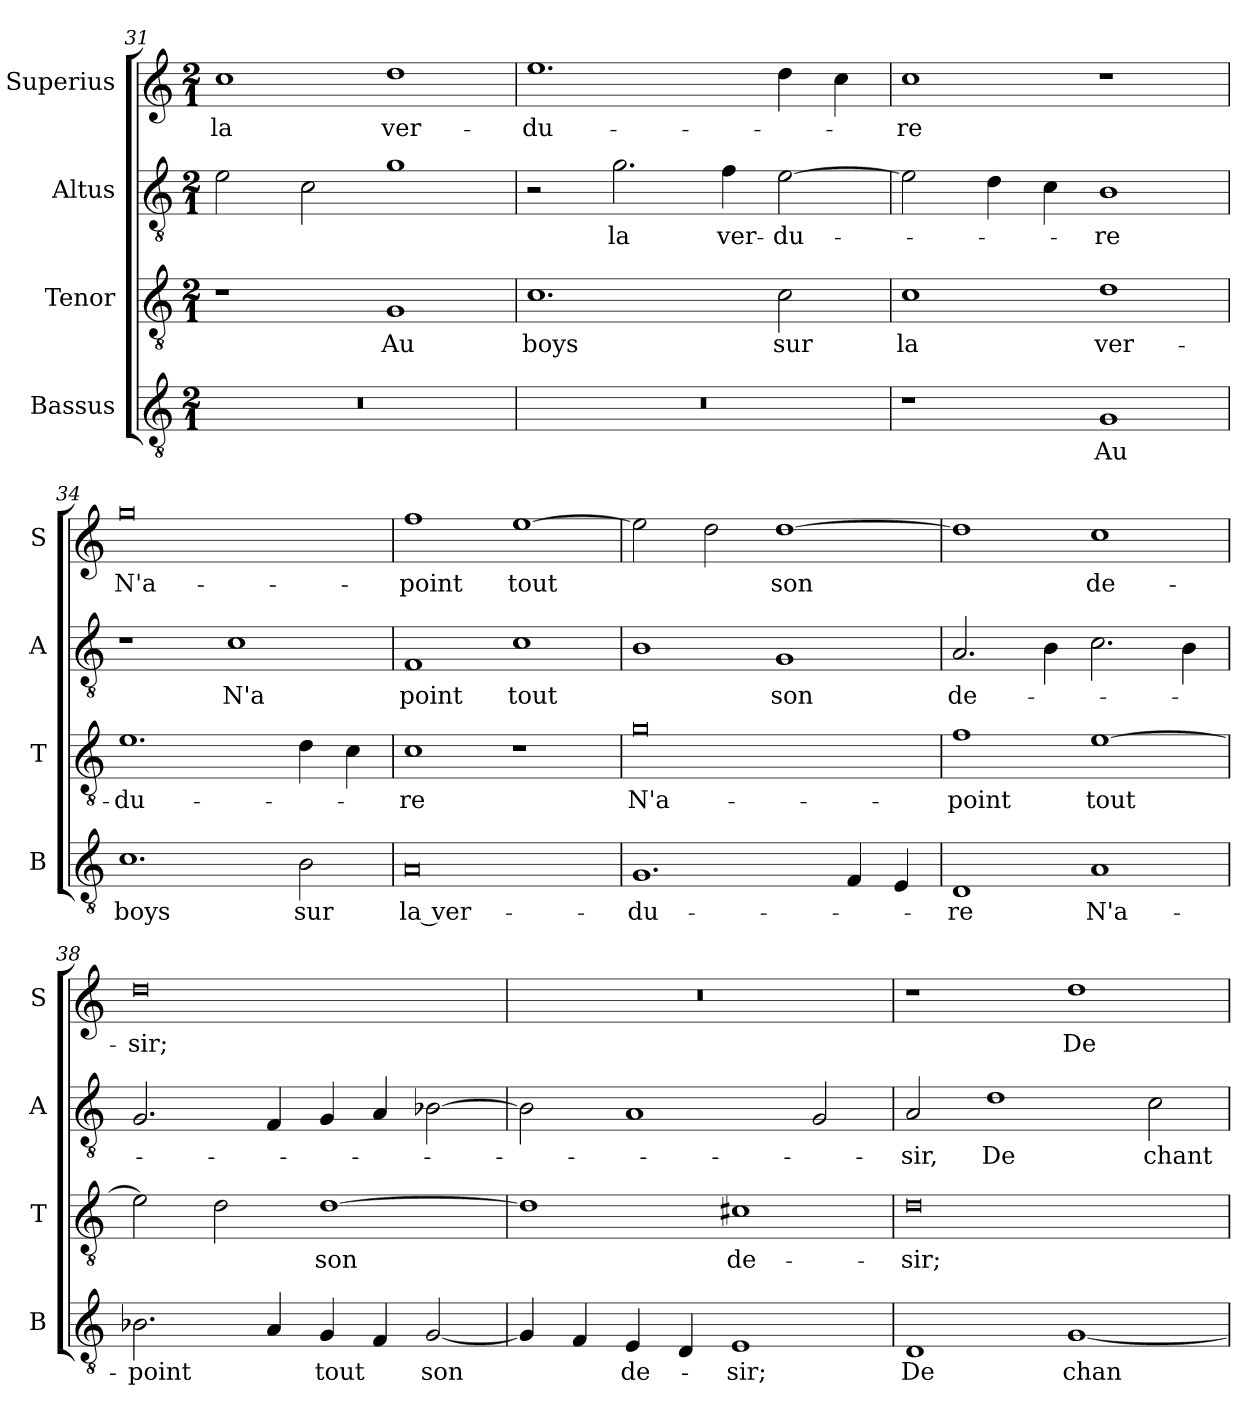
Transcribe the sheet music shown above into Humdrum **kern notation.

**kern	**text	**kern	**text	**kern	**text	**kern	**text
*part4	*part4	*part3	*part3	*part2	*part2	*part1	*part1
*staff4	*staff4	*staff3	*staff3	*staff2	*staff2	*staff1	*staff1
*I"Bassus	*	*I"Tenor	*	*I"Altus	*	*I"Superius	*
*I'B	*	*I'T	*	*I'A	*	*I'S	*
*clefGv2	*	*clefGv2	*	*clefGv2	*	*clefG2	*
*k[]	*	*k[]	*	*k[]	*	*k[]	*
*M2/1	*	*M2/1	*	*M2/1	*	*M2/1	*
=31	=31	=31	=31	=31	=31	=31	=31
0r	.	1r	.	2e\	.	1cc	la
.	.	.	.	2c\	.	.	.
.	.	1G	Au	1g	.	1dd	ver-
=32	=32	=32	=32	=32	=32	=32	=32
0r	.	1.c	boys	2r	.	1.ee	-du-
.	.	.	.	2.g\	la	.	.
.	.	.	.	4f\	ver-	.	.
.	.	2c\	sur	[2e\	-du-	4dd\	.
.	.	.	.	.	.	4cc\	.
=33	=33	=33	=33	=33	=33	=33	=33
1r	.	1c	la	2e\]	.	1cc	-re
.	.	.	.	4d\	.	.	.
.	.	.	.	4c\	.	.	.
1G	Au	1d	ver-	1B	-re	1r	.
=34	=34	=34	=34	=34	=34	=34	=34
1.c	boys	1.e	-du-	1r	.	0gg	N'a-
.	.	.	.	1c	N'a	.	.
2B\	sur	4d\	.	.	.	.	.
.	.	4c\	.	.	.	.	.
=35	=35	=35	=35	=35	=35	=35	=35
0A	la ver-	1c	-re	1F	point	1ff	point
.	.	1r	.	1c	tout	[1ee	tout
=36	=36	=36	=36	=36	=36	=36	=36
1.G	-du-	0g	N'a-	1B	.	2ee\]	.
.	.	.	.	.	.	2dd\	.
.	.	.	.	1G	son	[1dd	son
4F/	.	.	.	.	.	.	.
4E/	.	.	.	.	.	.	.
=37	=37	=37	=37	=37	=37	=37	=37
1D	-re	1f	point	2.A/	de-	1dd]	.
.	.	.	.	4B\	.	.	.
1A	N'a-	[1e	tout	2.c\	.	1cc	de-
.	.	.	.	4B\	.	.	.
=38	=38	=38	=38	=38	=38	=38	=38
2.B-X\	point	2e\]	.	2.G/	.	0dd	-sir;
.	.	2d\	.	.	.	.	.
4A/	.	.	.	4F/	.	.	.
4G/	tout	[1d	son	4G/	.	.	.
4F/	.	.	.	4A/	.	.	.
[2G/	son	.	.	[2B-X\	.	.	.
=39	=39	=39	=39	=39	=39	=39	=39
4G/]	.	1d]	.	2B-\]	.	0r	.
4F/	.	.	.	.	.	.	.
4E/	de-	.	.	1A	.	.	.
4D/	.	.	.	.	.	.	.
1E	-sir;	1c#X	de-	.	.	.	.
.	.	.	.	2G/	.	.	.
=40	=40	=40	=40	=40	=40	=40	=40
1D	De	0d	-sir;	2A/	-sir,	1r	.
.	.	.	.	1d	De	.	.
[1G	chan-	.	.	.	.	1dd	De
.	.	.	.	2c\	chant-	.	.
=	=	=	=	=	=	=	=
*-	*-	*-	*-	*-	*-	*-	*-
